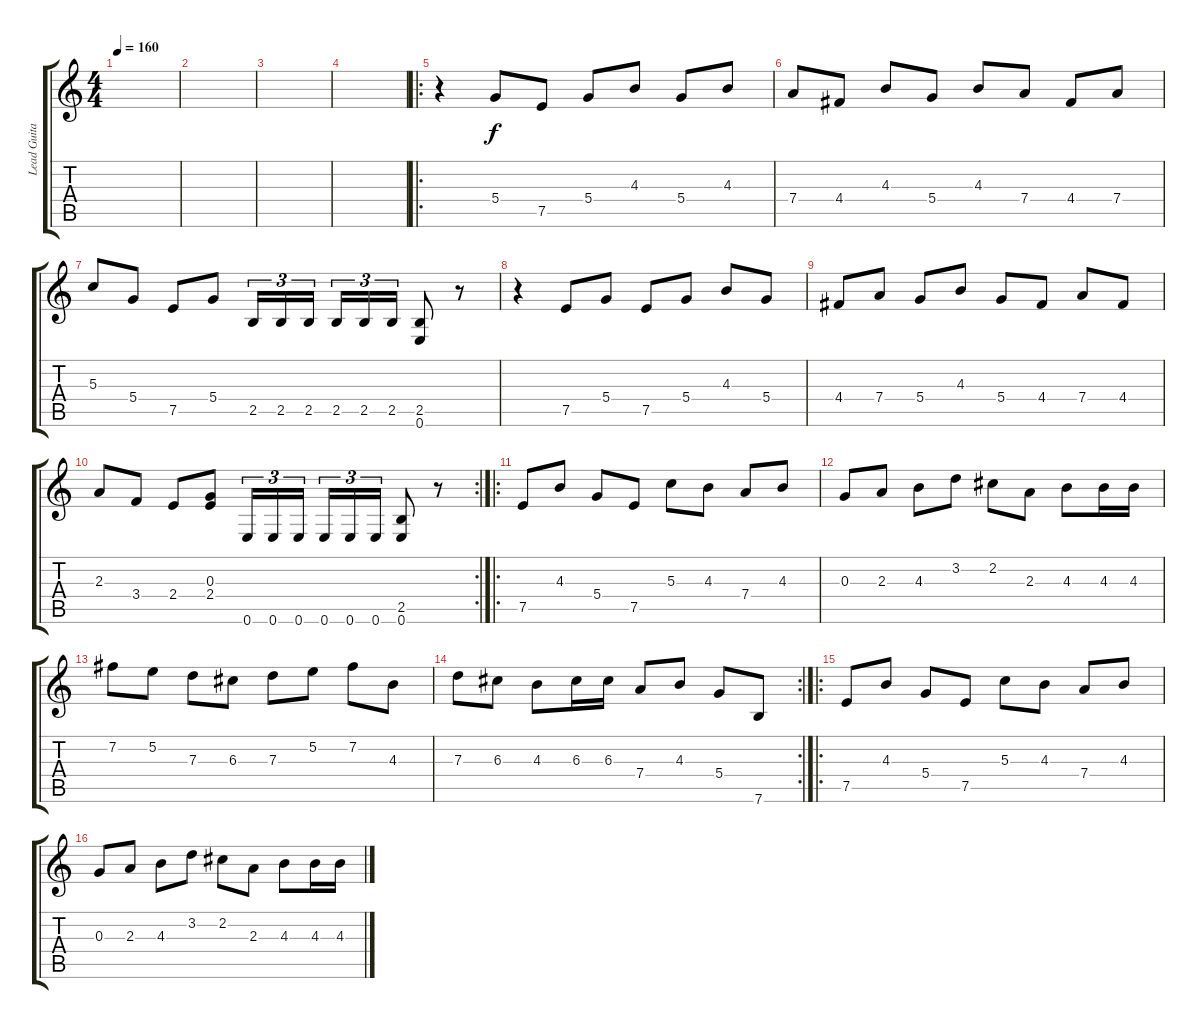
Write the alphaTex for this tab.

\track ("Lead Guitar" "Lead Guita") {instrument distortionguitar}
\staff {score tabs}
\tuning (E4 B3 G3 D3 A2 E2) {hide}
\ts (4 4)
\tempo 160
\clef g2
\ks c
|
|
|
|
\ro
r.4 5.4.8 7.5.8 5.4.8 4.3.8 5.4.8 4.3.8 |
7.4.8 4.4.8 4.3.8 5.4.8 4.3.8 7.4.8 4.4.8 7.4.8 |
5.3.8 5.4.8 7.5.8 5.4.8 2.5.16{tu (3 2)} 2.5.16{tu (3 2)} 2.5.16{tu (3 2)} 2.5.16{tu (3 2)} 2.5.16{tu (3 2)} 2.5.16{tu (3 2)} (2.5 0.6).8 r.8 |
r.4 7.5.8 5.4.8 7.5.8 5.4.8 4.3.8 5.4.8 |
4.4.8 7.4.8 5.4.8 4.3.8 5.4.8 4.4.8 7.4.8 4.4.8 |
\rc 2
2.3.8 3.4.8 2.4.8 (0.3 2.4).8 0.6.16{tu (3 2)} 0.6.16{tu (3 2)} 0.6.16{tu (3 2)} 0.6.16{tu (3 2)} 0.6.16{tu (3 2)} 0.6.16{tu (3 2)} (2.5 0.6).8 r.8 |
\ro
7.5.8 4.3.8 5.4.8 7.5.8 5.3.8 4.3.8 7.4.8 4.3.8 |
0.3.8 2.3.8 4.3.8 3.2.8 2.2.8 2.3.8 4.3.8 4.3.16 4.3.16 |
7.2.8 5.2.8 7.3.8 6.3.8 7.3.8 5.2.8 7.2.8 4.3.8 |
\rc 2
7.3.8 6.3.8 4.3.8 6.3.16 6.3.16 7.4.8 4.3.8 5.4.8 7.6.8 |
\ro
7.5.8 4.3.8 5.4.8 7.5.8 5.3.8 4.3.8 7.4.8 4.3.8 |
0.3.8 2.3.8 4.3.8 3.2.8 2.2.8 2.3.8 4.3.8 4.3.16 4.3.16
